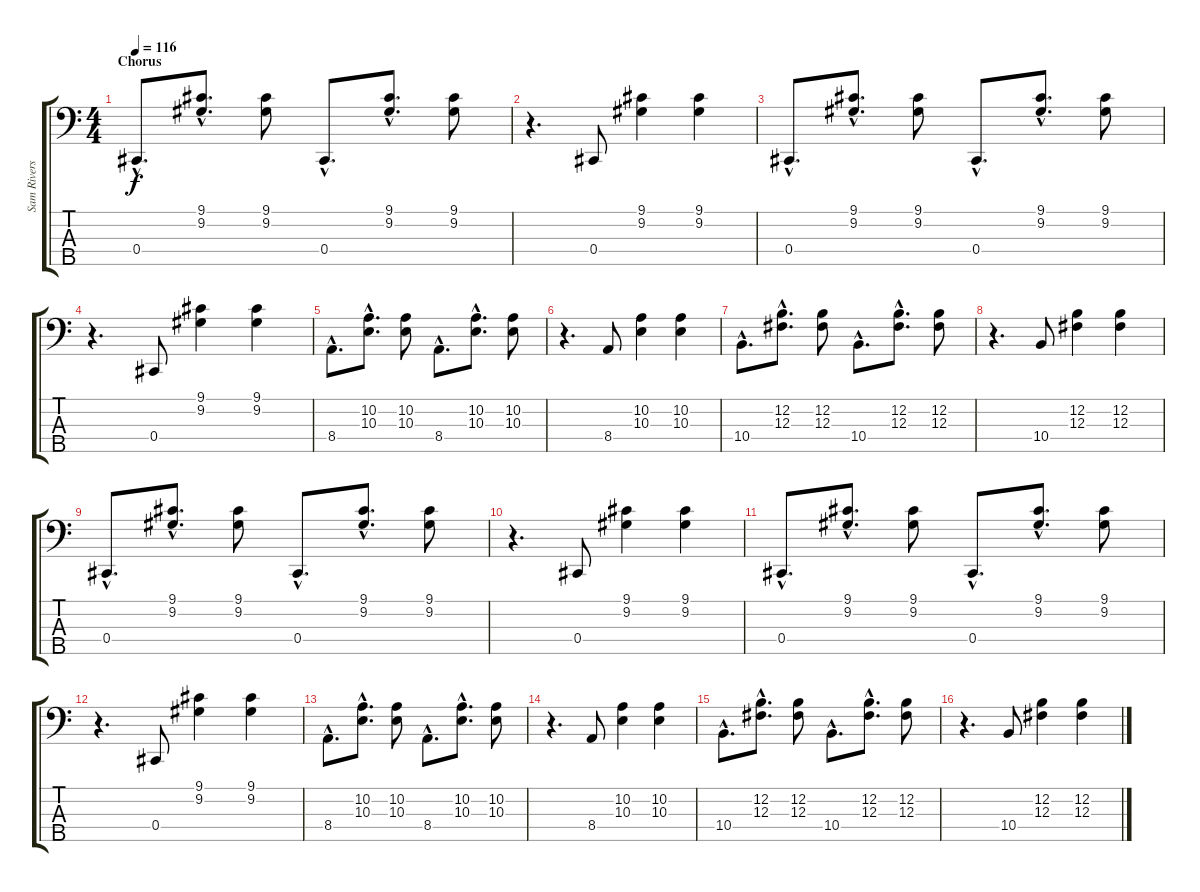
\track ("Sam Rivers - Bass" "Sam Rivers") {instrument electricbassfinger}
\staff {score tabs}
\tuning (E2 B1 Gb1 Db1 Bb0) {hide}
\ts (4 4)
\section ("" "Chorus")
\tempo 116
\clef f4
\ks c
0.4{hac}.8{d dy f} (9.1{hac} 9.2{hac}).8{d} (9.1 9.2).8 0.4{hac}.8{d} (9.1{hac} 9.2{hac}).8{d} (9.1 9.2).8 |
r.4{d} 0.4.8 (9.1 9.2).4 (9.1 9.2).4 |
0.4{hac}.8{d} (9.1{hac} 9.2{hac}).8{d} (9.1 9.2).8 0.4{hac}.8{d} (9.1{hac} 9.2{hac}).8{d} (9.1 9.2).8 |
r.4{d} 0.4.8 (9.1 9.2).4 (9.1 9.2).4 |
8.4{hac}.8{d} (10.2{hac} 10.3{hac}).8{d} (10.2 10.3).8 8.4{hac}.8{d} (10.2{hac} 10.3{hac}).8{d} (10.2 10.3).8 |
r.4{d} 8.4.8 (10.2 10.3).4 (10.2 10.3).4 |
10.4{hac}.8{d} (12.2{hac} 12.3{hac}).8{d} (12.2 12.3).8 10.4{hac}.8{d} (12.2{hac} 12.3{hac}).8{d} (12.2 12.3).8 |
r.4{d} 10.4.8 (12.2 12.3).4 (12.2 12.3).4 |
0.4{hac}.8{d} (9.1{hac} 9.2{hac}).8{d} (9.1 9.2).8 0.4{hac}.8{d} (9.1{hac} 9.2{hac}).8{d} (9.1 9.2).8 |
r.4{d} 0.4.8 (9.1 9.2).4 (9.1 9.2).4 |
0.4{hac}.8{d} (9.1{hac} 9.2{hac}).8{d} (9.1 9.2).8 0.4{hac}.8{d} (9.1{hac} 9.2{hac}).8{d} (9.1 9.2).8 |
r.4{d} 0.4.8 (9.1 9.2).4 (9.1 9.2).4 |
8.4{hac}.8{d} (10.2{hac} 10.3{hac}).8{d} (10.2 10.3).8 8.4{hac}.8{d} (10.2{hac} 10.3{hac}).8{d} (10.2 10.3).8 |
r.4{d} 8.4.8 (10.2 10.3).4 (10.2 10.3).4 |
10.4{hac}.8{d} (12.2{hac} 12.3{hac}).8{d} (12.2 12.3).8 10.4{hac}.8{d} (12.2{hac} 12.3{hac}).8{d} (12.2 12.3).8 |
r.4{d} 10.4.8 (12.2 12.3).4 (12.2 12.3).4
